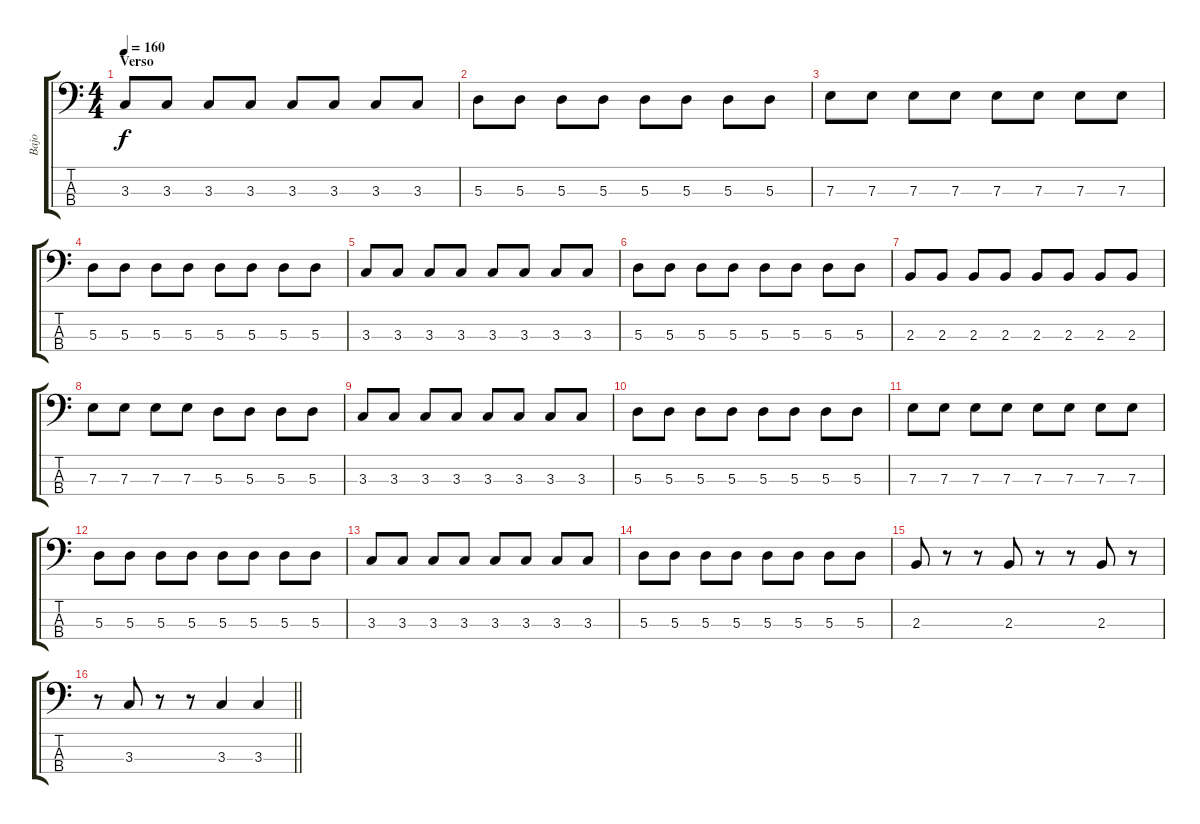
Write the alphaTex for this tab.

\track ("Bajo" "Bajo") {instrument electricbassfinger}
\staff {score tabs}
\tuning (G2 D2 A1 E1) {hide}
\ts (4 4)
\section ("" "Verso")
\tempo 160
\clef f4
\ks c
3.3.8{dy f} 3.3.8 3.3.8 3.3.8 3.3.8 3.3.8 3.3.8 3.3.8 |
5.3.8 5.3.8 5.3.8 5.3.8 5.3.8 5.3.8 5.3.8 5.3.8 |
7.3.8 7.3.8 7.3.8 7.3.8 7.3.8 7.3.8 7.3.8 7.3.8 |
5.3.8 5.3.8 5.3.8 5.3.8 5.3.8 5.3.8 5.3.8 5.3.8 |
3.3.8 3.3.8 3.3.8 3.3.8 3.3.8 3.3.8 3.3.8 3.3.8 |
5.3.8 5.3.8 5.3.8 5.3.8 5.3.8 5.3.8 5.3.8 5.3.8 |
2.3.8 2.3.8 2.3.8 2.3.8 2.3.8 2.3.8 2.3.8 2.3.8 |
7.3.8 7.3.8 7.3.8 7.3.8 5.3.8 5.3.8 5.3.8 5.3.8 |
3.3.8 3.3.8 3.3.8 3.3.8 3.3.8 3.3.8 3.3.8 3.3.8 |
5.3.8 5.3.8 5.3.8 5.3.8 5.3.8 5.3.8 5.3.8 5.3.8 |
7.3.8 7.3.8 7.3.8 7.3.8 7.3.8 7.3.8 7.3.8 7.3.8 |
5.3.8 5.3.8 5.3.8 5.3.8 5.3.8 5.3.8 5.3.8 5.3.8 |
3.3.8 3.3.8 3.3.8 3.3.8 3.3.8 3.3.8 3.3.8 3.3.8 |
5.3.8 5.3.8 5.3.8 5.3.8 5.3.8 5.3.8 5.3.8 5.3.8 |
2.3.8 r.8 r.8 2.3.8 r.8 r.8 2.3.8 r.8 |
\barLineRight lightlight
r.8 3.3.8 r.8 r.8 3.3.4 3.3.4
